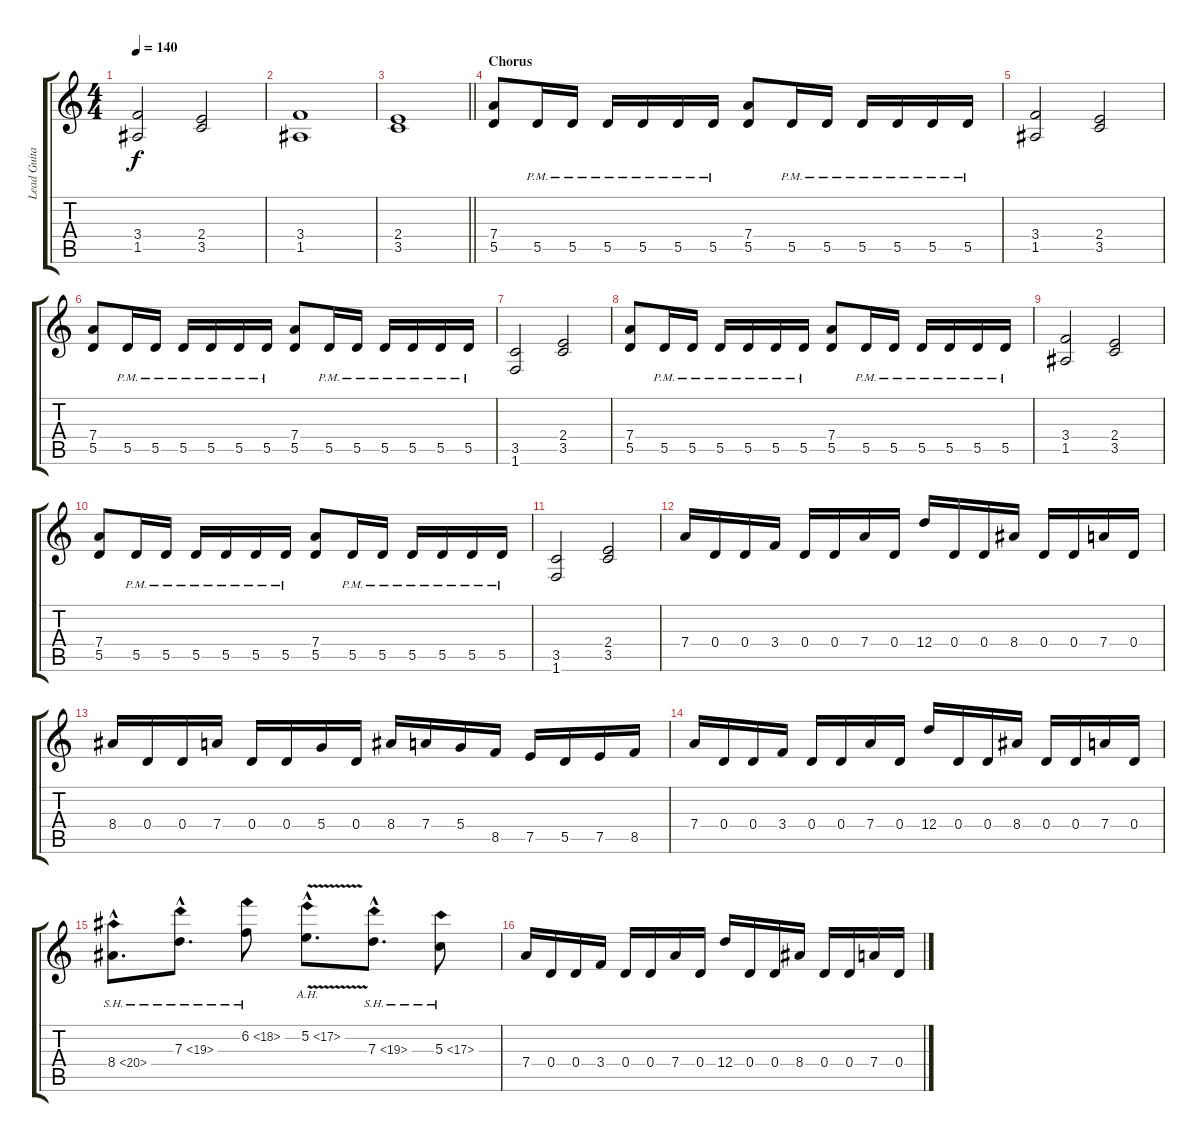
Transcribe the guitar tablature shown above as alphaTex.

\track ("Lead Guitar" "Lead Guita") {instrument distortionguitar}
\staff {score tabs}
\tuning (E4 B3 G3 D3 A2 E2) {hide}
\ts (4 4)
\tempo 140
\clef g2
\ks c
(3.4 1.5).2{dy f} (2.4 3.5).2 |
(3.4 1.5).1 |
\barLineRight lightlight
(2.4 3.5).1 |
\section ("" "Chorus")
(7.4 5.5).8 5.5{pm}.16 5.5{pm}.16 5.5{pm}.16 5.5{pm}.16 5.5{pm}.16 5.5{pm}.16 (7.4 5.5).8 5.5{pm}.16 5.5{pm}.16 5.5{pm}.16 5.5{pm}.16 5.5{pm}.16 5.5{pm}.16 |
(3.4 1.5).2 (2.4 3.5).2 |
(7.4 5.5).8 5.5{pm}.16 5.5{pm}.16 5.5{pm}.16 5.5{pm}.16 5.5{pm}.16 5.5{pm}.16 (7.4 5.5).8 5.5{pm}.16 5.5{pm}.16 5.5{pm}.16 5.5{pm}.16 5.5{pm}.16 5.5{pm}.16 |
(3.5 1.6).2 (2.4 3.5).2 |
(7.4 5.5).8 5.5{pm}.16 5.5{pm}.16 5.5{pm}.16 5.5{pm}.16 5.5{pm}.16 5.5{pm}.16 (7.4 5.5).8 5.5{pm}.16 5.5{pm}.16 5.5{pm}.16 5.5{pm}.16 5.5{pm}.16 5.5{pm}.16 |
(3.4 1.5).2 (2.4 3.5).2 |
(7.4 5.5).8 5.5{pm}.16 5.5{pm}.16 5.5{pm}.16 5.5{pm}.16 5.5{pm}.16 5.5{pm}.16 (7.4 5.5).8 5.5{pm}.16 5.5{pm}.16 5.5{pm}.16 5.5{pm}.16 5.5{pm}.16 5.5{pm}.16 |
(3.5 1.6).2 (2.4 3.5).2 |
7.4.16 0.4.16 0.4.16 3.4.16 0.4.16 0.4.16 7.4.16 0.4.16 12.4.16 0.4.16 0.4.16 8.4.16 0.4.16 0.4.16 7.4.16 0.4.16 |
8.4.16 0.4.16 0.4.16 7.4.16 0.4.16 0.4.16 5.4.16 0.4.16 8.4.16 7.4.16 5.4.16 8.5.16 7.5.16 5.5.16 7.5.16 8.5.16 |
7.4.16 0.4.16 0.4.16 3.4.16 0.4.16 0.4.16 7.4.16 0.4.16 12.4.16 0.4.16 0.4.16 8.4.16 0.4.16 0.4.16 7.4.16 0.4.16 |
8.4{sh 12 hac}.8{d} 7.3{sh 12 hac}.8{d} 6.2{sh 12}.8 5.2{ah 12 v hac}.8{d} 7.3{sh 12 hac}.8{d} 5.3{sh 12}.8 |
7.4.16 0.4.16 0.4.16 3.4.16 0.4.16 0.4.16 7.4.16 0.4.16 12.4.16 0.4.16 0.4.16 8.4.16 0.4.16 0.4.16 7.4.16 0.4.16
